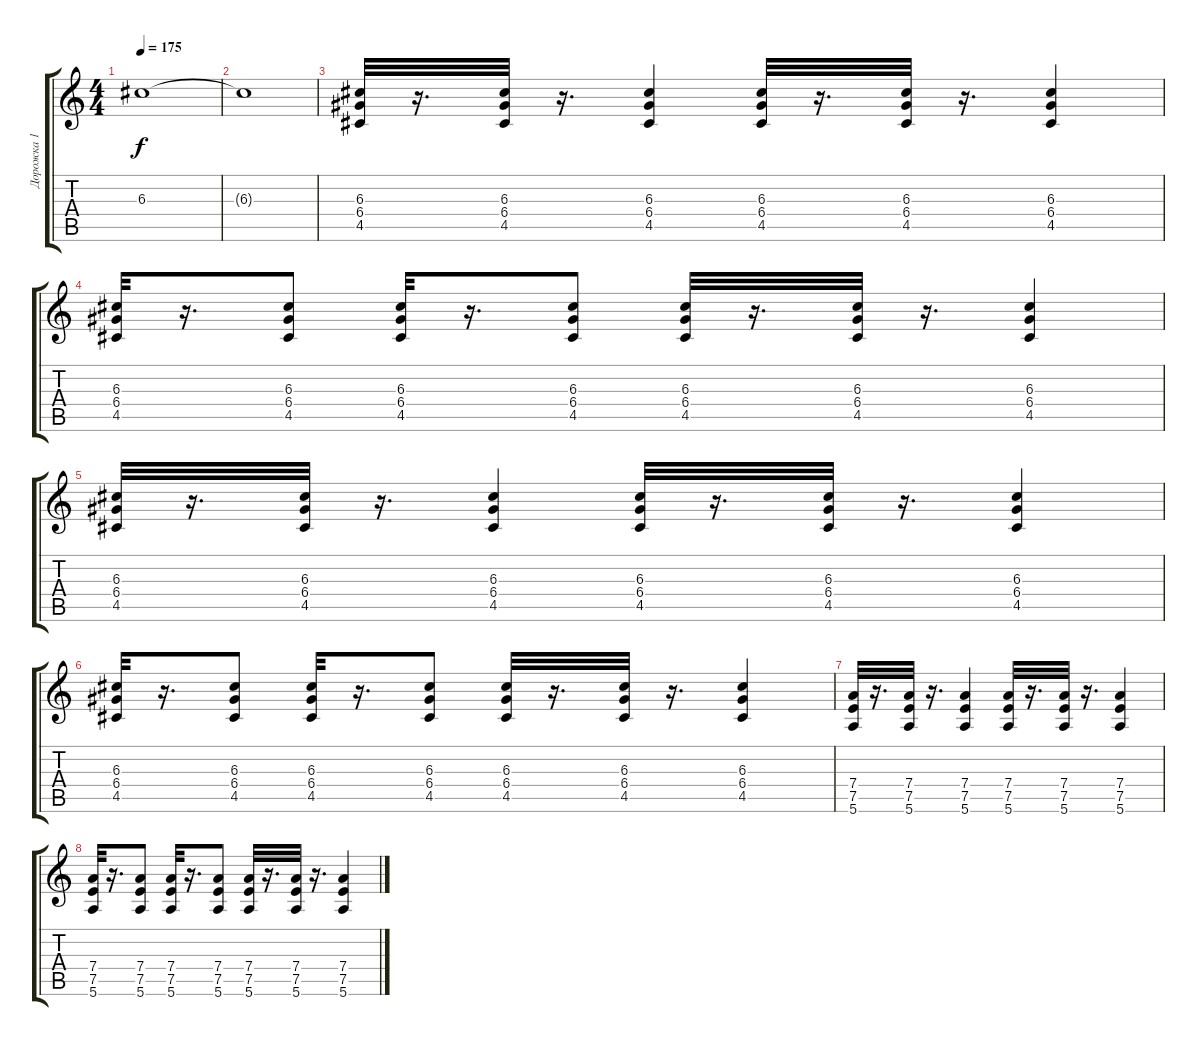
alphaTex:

\track ("Дорожка 1" "Дорожка 1") {instrument distortionguitar}
\staff {score tabs}
\tuning (E4 B3 G3 D3 A2 E2) {hide}
\ts (4 4)
\tempo 175
\clef g2
\ks c
6.3.1{dy f volume 7} |
6.3{t}.1 |
(6.3 6.4 4.5).32{volume 13} r.16{d} (6.3 6.4 4.5).32 r.16{d} (6.3 6.4 4.5).4 (6.3 6.4 4.5).32 r.16{d} (6.3 6.4 4.5).32 r.16{d} (6.3 6.4 4.5).4 |
(6.3 6.4 4.5).32 r.16{d} (6.3 6.4 4.5).8 (6.3 6.4 4.5).32 r.16{d} (6.3 6.4 4.5).8 (6.3 6.4 4.5).32 r.16{d} (6.3 6.4 4.5).32 r.16{d} (6.3 6.4 4.5).4 |
(6.3 6.4 4.5).32 r.16{d} (6.3 6.4 4.5).32 r.16{d} (6.3 6.4 4.5).4 (6.3 6.4 4.5).32 r.16{d} (6.3 6.4 4.5).32 r.16{d} (6.3 6.4 4.5).4 |
(6.3 6.4 4.5).32 r.16{d} (6.3 6.4 4.5).8 (6.3 6.4 4.5).32 r.16{d} (6.3 6.4 4.5).8 (6.3 6.4 4.5).32 r.16{d} (6.3 6.4 4.5).32 r.16{d} (6.3 6.4 4.5).4 |
(7.4 7.5 5.6).32 r.16{d} (7.4 7.5 5.6).32 r.16{d} (7.4 7.5 5.6).4 (7.4 7.5 5.6).32 r.16{d} (7.4 7.5 5.6).32 r.16{d} (7.4 7.5 5.6).4 |
(7.4 7.5 5.6).32 r.16{d} (7.4 7.5 5.6).8 (7.4 7.5 5.6).32 r.16{d} (7.4 7.5 5.6).8 (7.4 7.5 5.6).32 r.16{d} (7.4 7.5 5.6).32 r.16{d} (7.4 7.5 5.6).4
